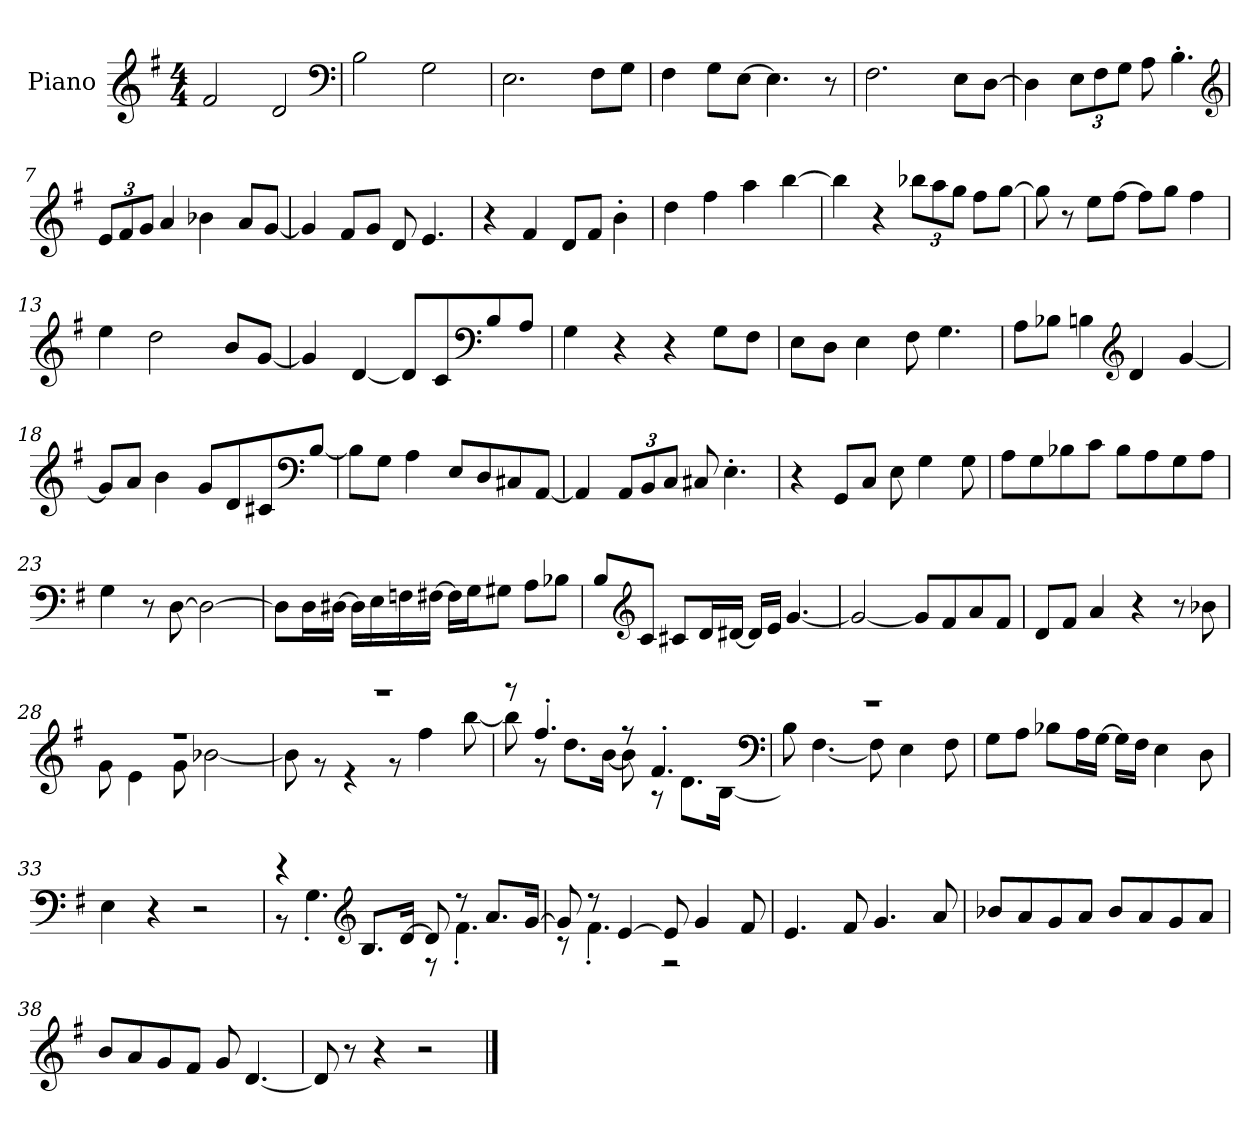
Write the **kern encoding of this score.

**kern
*part1
*staff1
*I"Piano
*I'Pia.
*clefG2
*k[f#]
*M4/4
=1
2f#
2d
*clefF4
=2
2B
2G
=3
2.E
8F#L
8GJ
=4
4F#
8GL
[8EJ
4.E]
8r
=5
2.F#
8EL
[8DJ
=6
4D]
12EL
12F#
12GJ
8A
4.B'
*clefG2
=7
12eL
12f#
12gJ
4a
4b-X
8aL
[8gJ
!!LO:LB:g=z
=8
4g]
8f#L
8gJ
8d
4.e
=9
4r
4f#
8dL
8f#J
4b'
=10
4dd
4ff#
4aa
[4bb
=11
4bb]
4r
12bb-XL
12aa
12ggJ
8ff#L
[8ggJ
=12
8gg]
8r
8eeL
[8ff#J
8ff#L]
8ggJ
4ff#
=13
4ee
2dd
8bL
[8gJ
!!LO:LB:g=z
=14
4g]
[4d
8dL]
8c
*clefF4
8B
8AJ
=15
4G
4r
4r
8GL
8F#J
=16
8EL
8DJ
4E
8F#
4.G
=17
8AL
8B-XJ
4Bn
*clefG2
4d
[4g
=18
8gL]
8aJ
4b
8gL
8d
8c#X
*clefF4
[8BJ
!!LO:LB:g=z
=19
8BL]
8GJ
4A
8EL
8D
8C#X
[8AAJ
=20
4AA]
12AAL
12BB
12CJ
8C#X
4.E'
=21
4r
8GGL
8CJ
8E
4G
8G
=22
8AL
8G
8B-X
8cJ
8B-L
8A
8G
8AJ
=23
4G
8r
[8D
2D_
!!LO:LB:g=z
=24
8DL]
16DL
[16D#XJJ
16D#LL]
16E
16Fn
[16F#XJJ
16F#LL]
16GJ
8G#XJ
8AL
8B-XJ
=25
8BL
*clefG2
8cJ
8c#XL
16dL
[16d#XJJ
16d#LL]
16eJJ
[4.g
=26
2g_
8gL]
8f#
8a
8f#J
=27
8dL
8f#J
4a
4r
8r
8b-X
=28
*^
1r	8g
.	4e
.	8g
.	[2b-X
!!LO:LB:g=z	!!
=29	=29
1r	8b-]
.	8r
.	4r
.	8r
.	4ff#
.	[8bb
=30	=30
8r	8bb]
4.ff#'	8r
.	8.ddL
.	[16bJk
8r	8b]
4.f#'	8r
.	8.dL
.	[16BJk
*clefF4	*
=31	=31
1r	8B]
.	[4.F#
.	8F#]
.	4E
.	8F#
*v	*v
=32
8GL
8AJ
8B-XL
16AL
[16GJJ
16GLL]
16F#JJ
4E
8D
=33
4E
4r
2r
!!LO:LB:g=z
=34
*^
4r	8r
.	4.G'
*clefG2	*
8.BL	.
[16dJk	.
8d]	8r
8r	4.f#'
8.aL	.
[16gJk	.
=35	=35
8g]	8r
8r	4.f#'
[4e	.
8e]	2r
4g	.
8f#	.
*v	*v
=36
4.e
8f#
4.g
8a
=37
8b-XL
8a
8g
8aJ
8b-L
8a
8g
8aJ
=38
8bL
8a
8g
8f#J
8g
[4.d
!!LO:LB:g=z
=39
8d]
8r
4r
2r
==
*-
